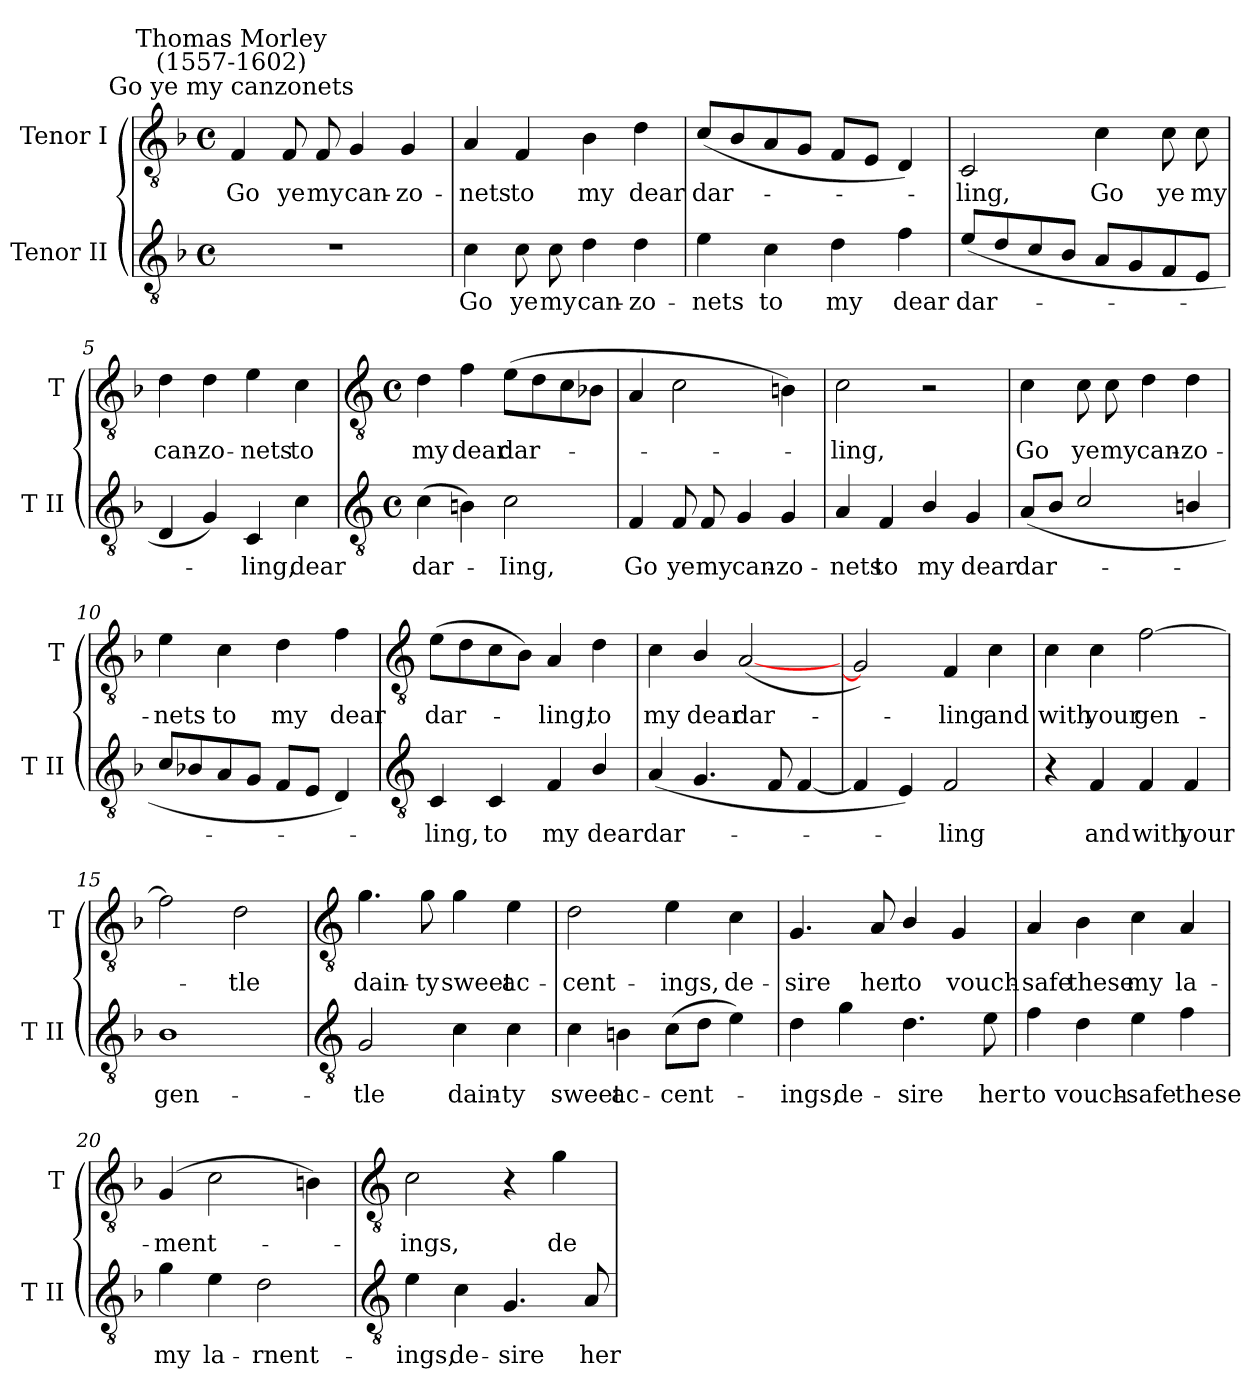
**kern	**text	**kern	**text
*part2	*part2	*part1	*part1
*staff2	*staff2	*staff1	*staff1
*I"Tenor II	*	*I"Tenor I	*
*I'T II	*	*I'T	*
*clefGv2	*	*clefGv2	*
*k[b-]	*	*k[b-]	*
*F:	*	*F:	*
*M4/4	*	*M4/4	*
*met(c)	*	*met(c)	*
=1	=1	=1	=1
!	!	!LO:TX:a:cj:t=Go ye my canzonets	!
!	!	!LO:TX:a:cj:t=Thomas Morley\n(1557-1602)	!
!	!	!	!LO:LY:b
1r	.	4F	Go
!	!	!	!LO:LY:b
.	.	8F	ye
!	!	!	!LO:LY:b
.	.	8F	my
!	!	!	!LO:LY:b
.	.	4G	can-
!	!	!	!LO:LY:b
.	.	4G	-zo-
=2	=2	=2	=2
!	!LO:LY:b	!	!LO:LY:b
4c	Go	4A	-nets
!	!LO:LY:b	!	!LO:LY:b
8c	ye	4F	to
!	!LO:LY:b	!	!
8c	my	.	.
!	!LO:LY:b	!	!LO:LY:b
4d	can-	4B-	my
!	!LO:LY:b	!	!LO:LY:b
4d	-zo-	4d	dear
=3	=3	=3	=3
!	!LO:LY:b	!	!LO:LY:b
4e	-nets	(<8cL	dar-
.	.	8B-	.
!	!LO:LY:b	!	!
4c	to	8A	.
.	.	8GJ	.
!	!LO:LY:b	!	!
4d	my	8FL	.
.	.	8EJ	.
!	!LO:LY:b	!	!
4f	dear	4D)	.
=4	=4	=4	=4
!	!LO:LY:b	!	!LO:LY:b
(>8e\L	dar-	2C	ling,
8d/	.	.	.
8c/	.	.	.
8B-/J	.	.	.
!	!	!	!LO:LY:b
8AL	.	4c	Go
8G	.	.	.
!	!	!	!LO:LY:b
8F	.	8c	ye
!	!	!	!LO:LY:b
8EJ	.	8c	my
=5	=5	=5	=5
!	!	!	!LO:LY:b
4D	.	4d	can-
!	!	!	!LO:LY:b
4G)	.	4d	-zo-
!	!LO:LY:b	!	!LO:LY:b
4C	ling,	4e	-nets
!	!LO:LY:b	!	!LO:LY:b
4c	dear	4c	to
!!LO:LB:g=z
=6	=6	=6	=6
*clefGv2	*	*clefGv2	*
*M4/4	*	*M4/4	*
*met(c)	*	*met(c)	*
!	!LO:LY:b	!	!LO:LY:b
(>4c	dar-	4d	my
!	!	!	!LO:LY:b
4Bn)	.	4f	dear
!	!LO:LY:b	!	!LO:LY:b
2c	Iing,	(>8eL	dar-
.	.	8d	.
.	.	8c	.
.	.	8B-XJ	.
=7	=7	=7	=7
!	!LO:LY:b	!	!
4F	Go	4A/	.
!	!LO:LY:b	!	!
8F	ye	2c	.
!	!LO:LY:b	!	!
8F	my	.	.
!	!LO:LY:b	!	!
4G	can-	.	.
!	!LO:LY:b	!	!
4G	-zo-	4Bn)	.
=8	=8	=8	=8
!	!LO:LY:b	!	!LO:LY:b
4A	-nets	2c	ling,
!	!LO:LY:b	!	!
4F	to	.	.
!	!LO:LY:b	!	!
4B-/	my	2r	.
!	!LO:LY:b	!	!
4G	dear	.	.
=9	=9	=9	=9
!	!LO:LY:b	!	!LO:LY:b
(<8AL	dar-	4c	Go
8B-J	.	.	.
!	!	!	!LO:LY:b
2c/	.	8c	ye
!	!	!	!LO:LY:b
.	.	8c	my
!	!	!	!LO:LY:b
.	.	4d	can-
!	!	!	!LO:LY:b
4Bn/	.	4d	-zo-
=10	=10	=10	=10
!	!	!	!LO:LY:b
8cL	.	4e	-nets
8B-X	.	.	.
!	!	!	!LO:LY:b
8A	.	4c	to
8GJ	.	.	.
!	!	!	!LO:LY:b
8FL	.	4d	my
8EJ	.	.	.
!	!	!	!LO:LY:b
4D)	.	4f	dear
!!LO:LB:g=z
=11	=11	=11	=11
*clefGv2	*	*clefGv2	*
!	!LO:LY:b	!	!LO:LY:b
4C	ling,	(>8eL	dar-
.	.	8d	.
!	!LO:LY:b	!	!
4C	to	8c	.
.	.	8B-J)	.
!	!LO:LY:b	!	!LO:LY:b
4F	my	4A	ling,
!	!LO:LY:b	!	!LO:LY:b
4B-/	dear	4d	to
=12	=12	=12	=12
!	!LO:LY:b	!	!LO:LY:b
(<4A	dar-	4c	my
!	!	!	!LO:LY:b
4.G	.	4B-/	dear
!	!	!	!LO:LY:b
.	.	(<[2A	dar-
8F	.	.	.
[4F	.	.	.
=13	=13	=13	=13
4F]	.	2G])	.
4E)	.	.	.
!	!LO:LY:b	!	!LO:LY:b
2F	ling	4F	ling
!	!	!	!LO:LY:b
.	.	4c	and
=14	=14	=14	=14
!	!	!	!LO:LY:b
4r	.	4c	with
!	!LO:LY:b	!	!LO:LY:b
4F	and	4c	your
!	!LO:LY:b	!	!LO:LY:b
4F	with	[2f	gen-
!	!LO:LY:b	!	!
4F	your	.	.
=15	=15	=15	=15
!	!LO:LY:b	!	!
1B-	gen-	2f]	.
!	!	!	!LO:LY:b
.	.	2d	tle
!!LO:LB:g=z
=16	=16	=16	=16
*clefGv2	*	*clefGv2	*
!	!LO:LY:b	!	!LO:LY:b
2G	-tle	4.g	dain-
!	!	!	!LO:LY:b
.	.	8g	-ty
!	!LO:LY:b	!	!LO:LY:b
4c	dain-	4g	sweet
!	!LO:LY:b	!	!LO:LY:b
4c	-ty	4e	ac-
=17	=17	=17	=17
!	!LO:LY:b	!	!LO:LY:b
4c	sweet	2d	-cent-
!	!LO:LY:b	!	!
4Bn	ac-	.	.
!	!LO:LY:b	!	!LO:LY:b
(>8cL	-cent-	4e	-ings,
8dJ	.	.	.
!	!	!	!LO:LY:b
4e)	.	4c	de-
=18	=18	=18	=18
!	!LO:LY:b	!	!LO:LY:b
4d	ings,	4.G	-sire
!	!LO:LY:b	!	!
4g	de-	.	.
!	!	!	!LO:LY:b
.	.	8A	her
!	!LO:LY:b	!	!LO:LY:b
4.d	-sire	4B-/	to
!	!	!	!LO:LY:b
.	.	4G	vouch-
!	!LO:LY:b	!	!
8e	her	.	.
=19	=19	=19	=19
!	!LO:LY:b	!	!LO:LY:b
4f	to	4A	-safe
!	!LO:LY:b	!	!LO:LY:b
4d	vouch-	4B-	these
!	!LO:LY:b	!	!LO:LY:b
4e	-safe	4c	my
!	!LO:LY:b	!	!LO:LY:b
4f	these	4A	la-
=20	=20	=20	=20
!	!LO:LY:b	!	!LO:LY:b
4g	my	(>4G	-ment-
!	!LO:LY:b	!	!
4e	la-	2c\	.
!	!LO:LY:b	!	!
2d	-rnent-	.	.
.	.	4Bn\)	.
!!LO:LB:g=z
=21	=21	=21	=21
*clefGv2	*	*clefGv2	*
!	!LO:LY:b	!	!LO:LY:b
4e	-ings,	2c	ings,
!	!LO:LY:b	!	!
4c	de-	.	.
!	!LO:LY:b	!	!
4.G	-sire	4r	.
!	!	!	!LO:LY:b
.	.	4g	de-
!	!LO:LY:b	!	!
8A	her	.	.
=	=	=	=
*-	*-	*-	*-
